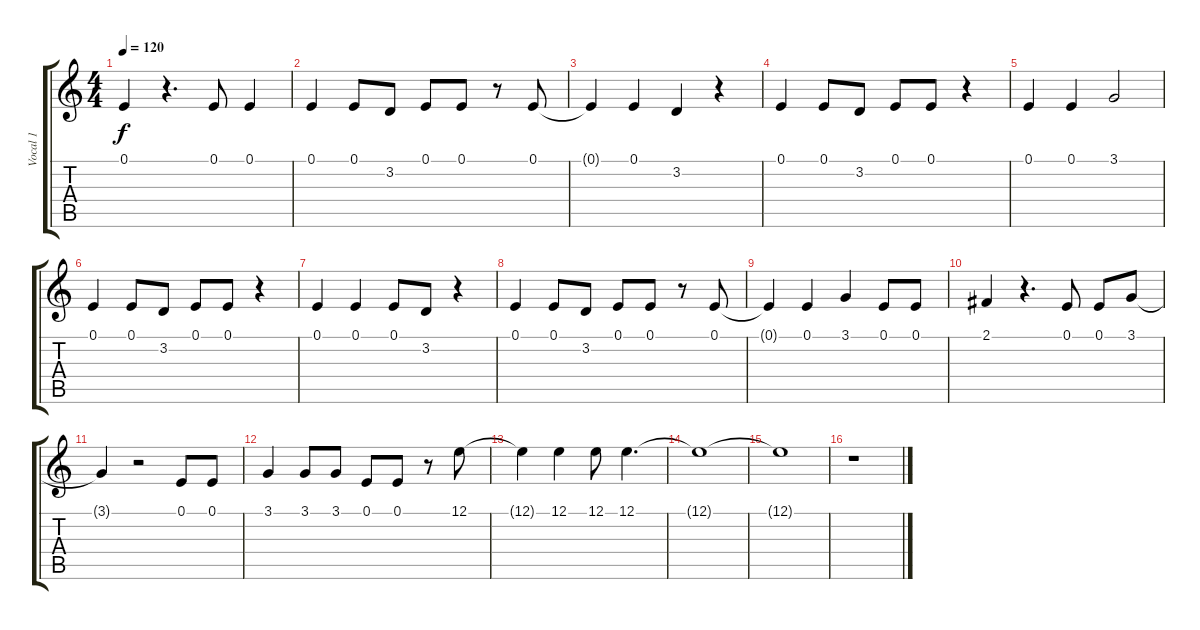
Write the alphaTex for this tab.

\track ("Vocal 1" "Vocal 1") {instrument oboe}
\staff {score tabs}
\tuning (E4 B3 G3 D3 A2 E2) {hide}
\ts (4 4)
\tempo 120
\clef g2
\ks c
0.1{t}.4{dy f} r.4{d} 0.1.8 0.1.4 |
0.1.4 0.1.8 3.2.8 0.1.8 0.1.8 r.8 0.1.8 |
0.1{t}.4 0.1.4 3.2.4 r.4 |
0.1.4 0.1.8 3.2.8 0.1.8 0.1.8 r.4 |
0.1.4 0.1.4 3.1.2 |
0.1.4 0.1.8 3.2.8 0.1.8 0.1.8 r.4 |
0.1.4 0.1.4 0.1.8 3.2.8 r.4 |
0.1.4 0.1.8 3.2.8 0.1.8 0.1.8 r.8 0.1.8 |
0.1{t}.4 0.1.4 3.1.4 0.1.8 0.1.8 |
2.1.4 r.4{d} 0.1.8 0.1.8 3.1.8 |
3.1{t}.4 r.2 0.1.8 0.1.8 |
3.1.4 3.1.8 3.1.8 0.1.8 0.1.8 r.8 12.1.8 |
12.1{t}.4 12.1.4 12.1.8 12.1.4{d} |
12.1{t}.1 |
12.1{t}.1 |
r.1
